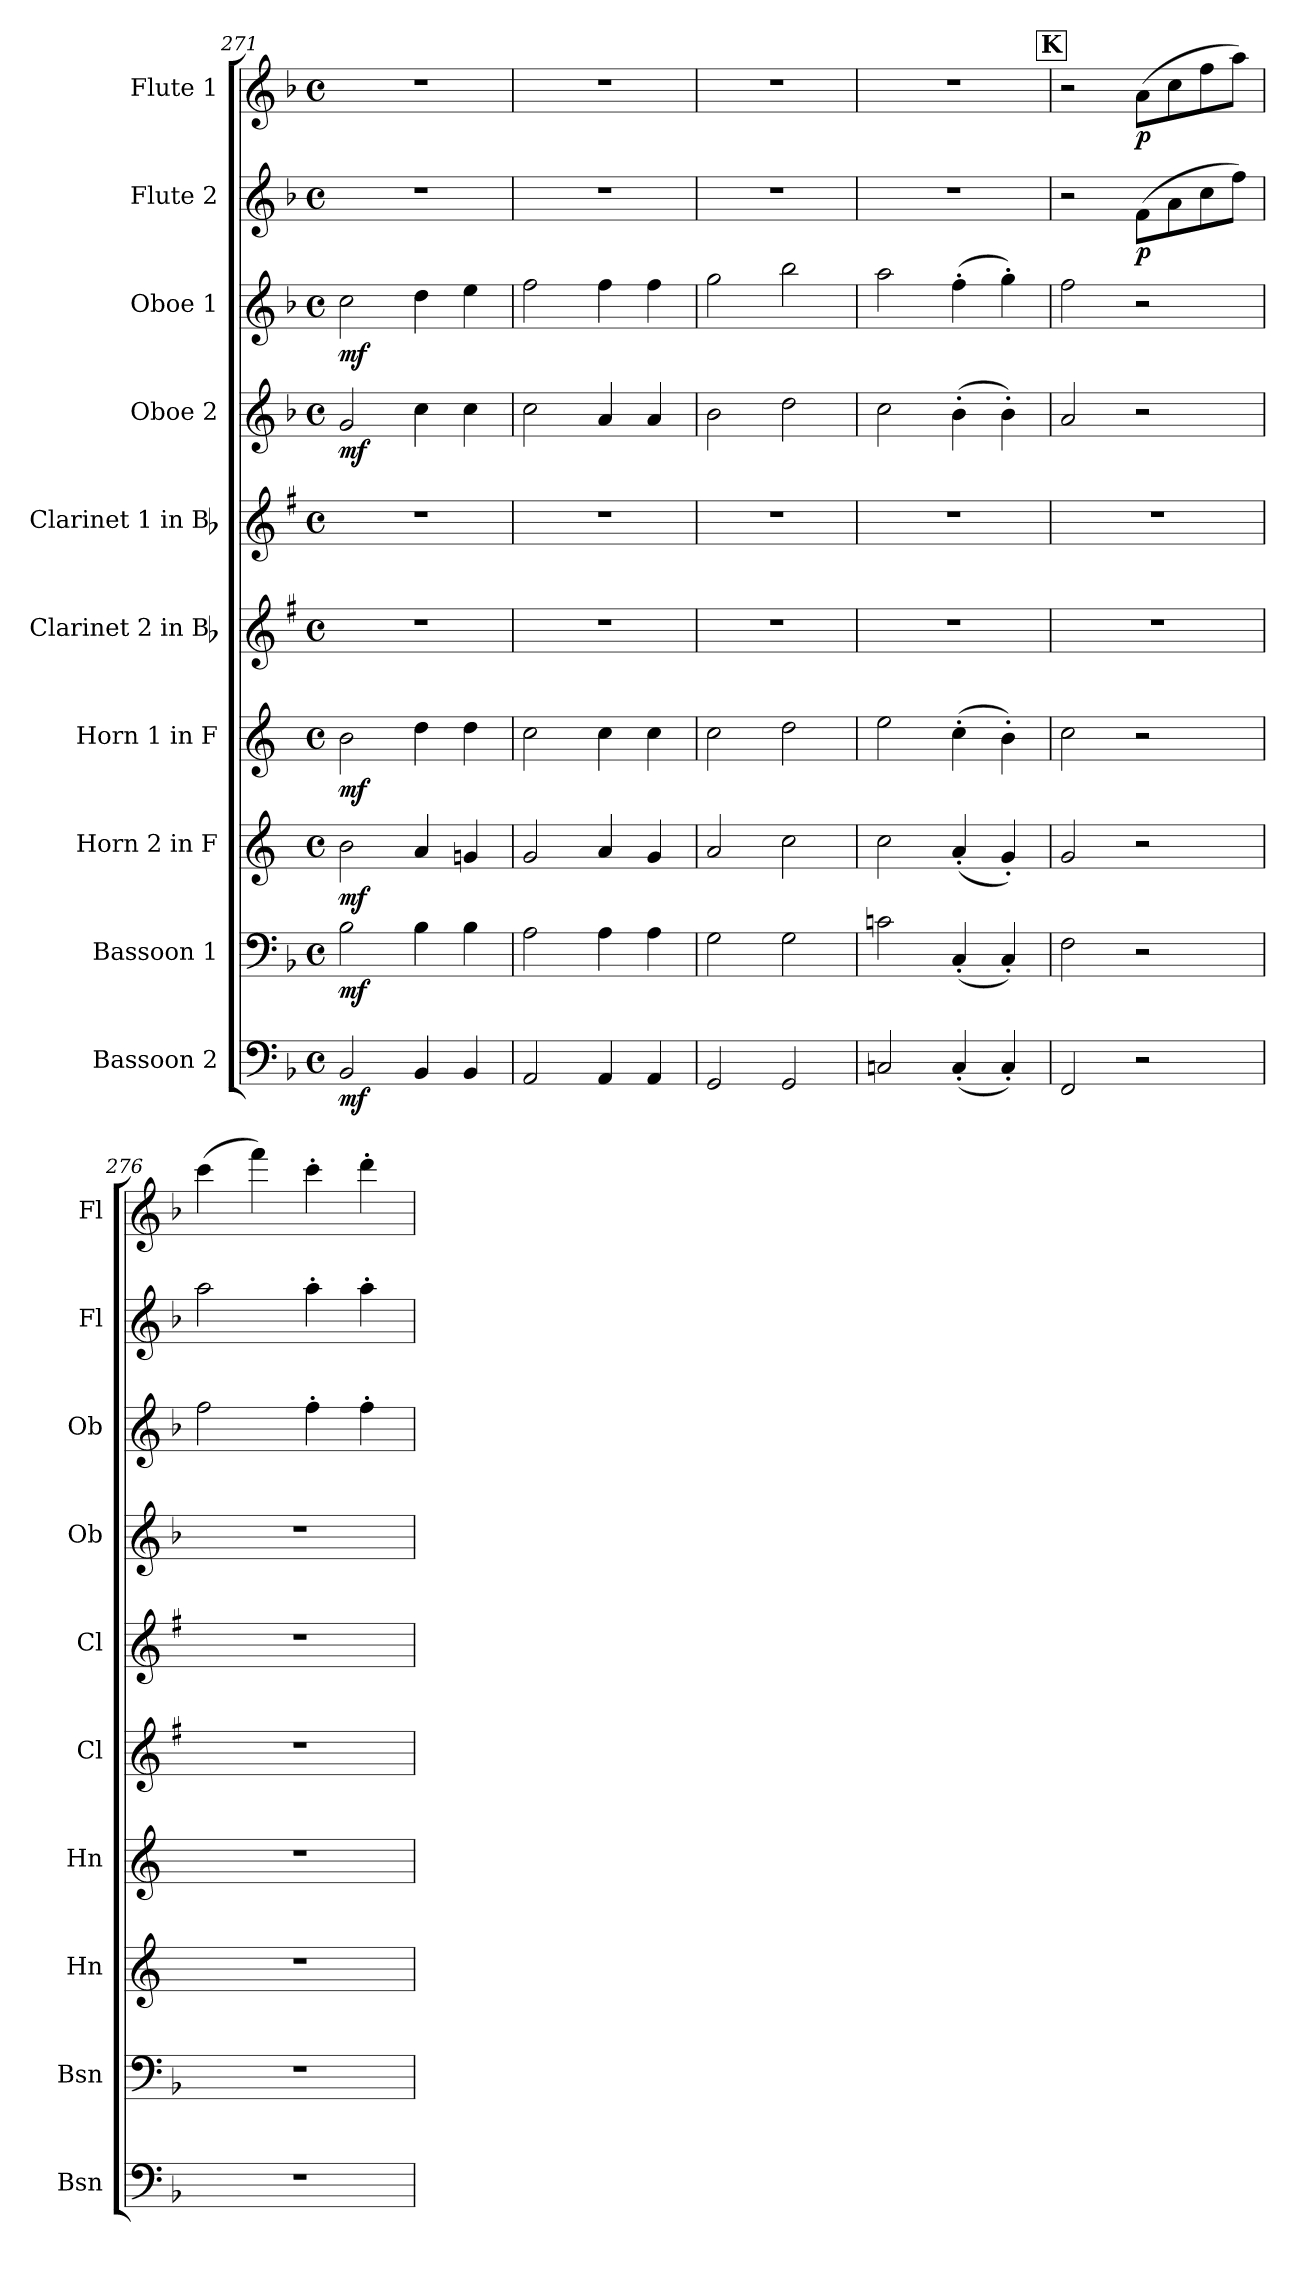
**kern	**dynam	**kern	**dynam	**kern	**dynam	**kern	**dynam	**kern	**kern	**kern	**dynam	**kern	**dynam	**kern	**dynam	**kern	**dynam
*part10	*part10	*part9	*part9	*part8	*part8	*part7	*part7	*part6	*part5	*part4	*part4	*part3	*part3	*part2	*part2	*part1	*part1
*staff10	*staff10	*staff9	*staff9	*staff8	*staff8	*staff7	*staff7	*staff6	*staff5	*staff4	*staff4	*staff3	*staff3	*staff2	*staff2	*staff1	*staff1
*I"Bassoon 2	*	*I"Bassoon 1	*	*I"Horn 2 in F	*	*I"Horn 1 in F	*	*I"Clarinet 2 in Bb	*I"Clarinet 1 in Bb	*I"Oboe 2	*	*I"Oboe 1	*	*I"Flute 2	*	*I"Flute 1	*
*I'Bsn	*	*I'Bsn	*	*I'Hn	*	*I'Hn	*	*I'Cl	*I'Cl	*I'Ob	*	*I'Ob	*	*I'Fl	*	*I'Fl	*
*clefF4	*	*clefF4	*	*clefG2	*	*clefG2	*	*clefG2	*clefG2	*clefG2	*	*clefG2	*	*clefG2	*	*clefG2	*
*	*	*	*	*ITrd4c7	*	*ITrd4c7	*	*ITrd1c2	*ITrd1c2	*	*	*	*	*	*	*	*
*k[b-]	*	*k[b-]	*	*k[b-]	*	*k[b-]	*	*k[b-]	*k[b-]	*k[b-]	*	*k[b-]	*	*k[b-]	*	*k[b-]	*
*M4/4	*	*M4/4	*	*M4/4	*	*M4/4	*	*M4/4	*M4/4	*M4/4	*	*M4/4	*	*M4/4	*	*M4/4	*
*met(c)	*	*met(c)	*	*met(c)	*	*met(c)	*	*met(c)	*met(c)	*met(c)	*	*met(c)	*	*met(c)	*	*met(c)	*
=271	=271	=271	=271	=271	=271	=271	=271	=271	=271	=271	=271	=271	=271	=271	=271	=271	=271
!	!LO:DY:b	!	!LO:DY:b	!	!LO:DY:b	!	!LO:DY:b	!	!	!	!LO:DY:b	!	!LO:DY:b	!	!	!	!
2BB-/	mf	2B-\	mf	2e\	mf	2e\	mf	1r	1r	2g/	mf	2cc\	mf	1r	.	1r	.
4BB-/	.	4B-\	.	4d/	.	4g\	.	.	.	4cc\	.	4dd\	.	.	.	.	.
4BB-/	.	4B-\	.	4cn/	.	4g\	.	.	.	4cc\	.	4ee\	.	.	.	.	.
=272	=272	=272	=272	=272	=272	=272	=272	=272	=272	=272	=272	=272	=272	=272	=272	=272	=272
2AA/	.	2A\	.	2c/	.	2f\	.	1r	1r	2cc\	.	2ff\	.	1r	.	1r	.
4AA/	.	4A\	.	4d/	.	4f\	.	.	.	4a/	.	4ff\	.	.	.	.	.
4AA/	.	4A\	.	4c/	.	4f\	.	.	.	4a/	.	4ff\	.	.	.	.	.
=273	=273	=273	=273	=273	=273	=273	=273	=273	=273	=273	=273	=273	=273	=273	=273	=273	=273
2GG/	.	2G\	.	2d/	.	2f\	.	1r	1r	2b-\	.	2gg\	.	1r	.	1r	.
2GG/	.	2G\	.	2f\	.	2g\	.	.	.	2dd\	.	2bb-\	.	.	.	.	.
=274	=274	=274	=274	=274	=274	=274	=274	=274	=274	=274	=274	=274	=274	=274	=274	=274	=274
2Cn/	.	2cn\	.	2f\	.	2a\	.	1r	1r	2cc\	.	2aa\	.	1r	.	1r	.
(4C'/	.	(4C'/	.	(4d'/	.	(4f'\	.	.	.	(4b-'\	.	(4ff'\	.	.	.	.	.
4C'/)	.	4C'/)	.	4c'/)	.	4e'\)	.	.	.	4b-'\)	.	4gg'\)	.	.	.	.	.
!!LO:REH:place=s1:a:B:cj:fs=14:t=K
=275	=275	=275	=275	=275	=275	=275	=275	=275	=275	=275	=275	=275	=275	=275	=275	=275	=275
2FF/	.	2F\	.	2c/	.	2f\	.	1r	1r	2a/	.	2ff\	.	2r	.	2r	.
!	!	!	!	!	!	!	!	!	!	!	!	!	!	!	!LO:DY:b	!	!LO:DY:b
2r	.	2r	.	2r	.	2r	.	.	.	2r	.	2r	.	(8f\L	p	(8a\L	p
.	.	.	.	.	.	.	.	.	.	.	.	.	.	8a\	.	8cc\	.
.	.	.	.	.	.	.	.	.	.	.	.	.	.	8cc\	.	8ff\	.
.	.	.	.	.	.	.	.	.	.	.	.	.	.	8ff\J)	.	8aa\J)	.
!!LO:LB:g=z
=276	=276	=276	=276	=276	=276	=276	=276	=276	=276	=276	=276	=276	=276	=276	=276	=276	=276
1r	.	1r	.	1r	.	1r	.	1r	1r	1r	.	2ff\	.	2aa\	.	(4ccc\	.
.	.	.	.	.	.	.	.	.	.	.	.	.	.	.	.	4fff\)	.
.	.	.	.	.	.	.	.	.	.	.	.	4ff'\	.	4aa'\	.	4ccc'\	.
.	.	.	.	.	.	.	.	.	.	.	.	4ff'\	.	4aa'\	.	4ddd'\	.
=	=	=	=	=	=	=	=	=	=	=	=	=	=	=	=	=	=
*-	*-	*-	*-	*-	*-	*-	*-	*-	*-	*-	*-	*-	*-	*-	*-	*-	*-
